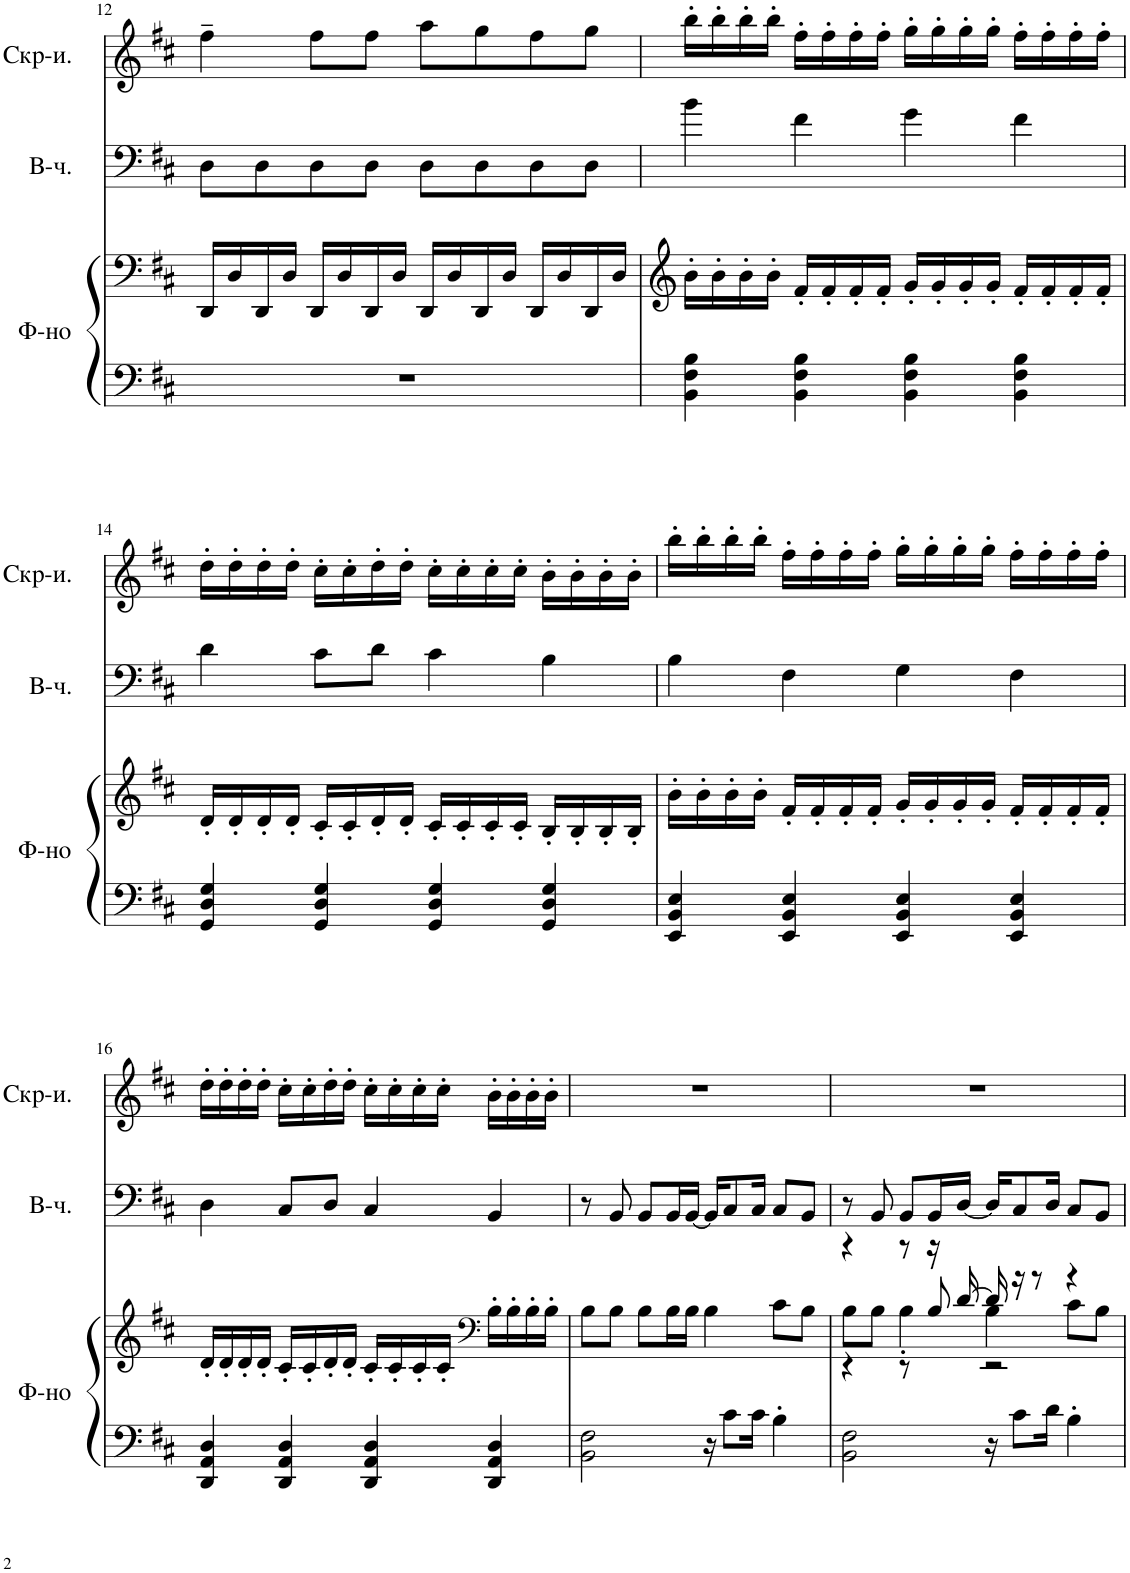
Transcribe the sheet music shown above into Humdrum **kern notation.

**kern	**kern	**kern	**kern
*part3	*part3	*part2	*part1
*staff4	*staff3	*staff2	*staff1
*I"Фортепиано, Piano	*	*I"Виолончель	*I"Скрипки, Violin 1
!!LO:PB:g=z
*clefF4	*clefF4	*clefF4	*clefG2
*k[f#c#]	*k[f#c#]	*k[f#c#]	*k[f#c#]
*M4/4	*M4/4	*M4/4	*M4/4
=12	=12	=12	=12
1r	16DD/LL	8D\L	4ff#~\
.	16D/	.	.
.	16DD/	8D\	.
.	16D/JJ	.	.
.	16DD/LL	8D\	8ff#\L
.	16D/	.	.
.	16DD/	8D\J	8ff#\J
.	16D/JJ	.	.
.	16DD/LL	8D\L	8aa\L
.	16D/	.	.
.	16DD/	8D\	8gg\
.	16D/JJ	.	.
.	16DD/LL	8D\	8ff#\
.	16D/	.	.
.	16DD/	8D\J	8gg\J
.	16D/JJ	.	.
=13	=13	=13	=13
4BB\ 4F#\ 4B\	16b'\LL	4b\	16bb'\LL
.	16b'\	.	16bb'\
.	16b'\	.	16bb'\
.	16b'\JJ	.	16bb'\JJ
4BB\ 4F#\ 4B\	16f#'/LL	4f#\	16ff#'\LL
.	16f#'/	.	16ff#'\
.	16f#'/	.	16ff#'\
.	16f#'/JJ	.	16ff#'\JJ
4BB\ 4F#\ 4B\	16g'/LL	4g\	16gg'\LL
.	16g'/	.	16gg'\
.	16g'/	.	16gg'\
.	16g'/JJ	.	16gg'\JJ
4BB\ 4F#\ 4B\	16f#'/LL	4f#\	16ff#'\LL
.	16f#'/	.	16ff#'\
.	16f#'/	.	16ff#'\
.	16f#'/JJ	.	16ff#'\JJ
!!LO:LB:g=z
=14	=14	=14	=14
4GG/ 4D/ 4G/	16d'/LL	4d\	16dd'\LL
.	16d'/	.	16dd'\
.	16d'/	.	16dd'\
.	16d'/JJ	.	16dd'\JJ
4GG/ 4D/ 4G/	16c#'/LL	8c#\L	16cc#'\LL
.	16c#'/	.	16cc#'\
.	16d'/	8d\J	16dd'\
.	16d'/JJ	.	16dd'\JJ
4GG/ 4D/ 4G/	16c#'/LL	4c#\	16cc#'\LL
.	16c#'/	.	16cc#'\
.	16c#'/	.	16cc#'\
.	16c#'/JJ	.	16cc#'\JJ
4GG/ 4D/ 4G/	16B'/LL	4B\	16b'\LL
.	16B'/	.	16b'\
.	16B'/	.	16b'\
.	16B'/JJ	.	16b'\JJ
=15	=15	=15	=15
4EE/ 4BB/ 4E/	16b'\LL	4B\	16bb'\LL
.	16b'\	.	16bb'\
.	16b'\	.	16bb'\
.	16b'\JJ	.	16bb'\JJ
4EE/ 4BB/ 4E/	16f#'/LL	4F#\	16ff#'\LL
.	16f#'/	.	16ff#'\
.	16f#'/	.	16ff#'\
.	16f#'/JJ	.	16ff#'\JJ
4EE/ 4BB/ 4E/	16g'/LL	4G\	16gg'\LL
.	16g'/	.	16gg'\
.	16g'/	.	16gg'\
.	16g'/JJ	.	16gg'\JJ
4EE/ 4BB/ 4E/	16f#'/LL	4F#\	16ff#'\LL
.	16f#'/	.	16ff#'\
.	16f#'/	.	16ff#'\
.	16f#'/JJ	.	16ff#'\JJ
!!LO:LB:g=z
=16	=16	=16	=16
4DD/ 4AA/ 4D/	16d'/LL	4D\	16dd'\LL
.	16d'/	.	16dd'\
.	16d'/	.	16dd'\
.	16d'/JJ	.	16dd'\JJ
4DD/ 4AA/ 4D/	16c#'/LL	8C#/L	16cc#'\LL
.	16c#'/	.	16cc#'\
.	16d'/	8D/J	16dd'\
.	16d'/JJ	.	16dd'\JJ
4DD/ 4AA/ 4D/	16c#'/LL	4C#/	16cc#'\LL
.	16c#'/	.	16cc#'\
.	16c#'/	.	16cc#'\
.	16c#'/JJ	.	16cc#'\JJ
*	*clefF4	*	*
4DD/ 4AA/ 4D/	16B'\LL	4BB/	16b'\LL
.	16B'\	.	16b'\
.	16B'\	.	16b'\
.	16B'\JJ	.	16b'\JJ
=17	=17	=17	=17
2BB\ 2F#\	8B\L	8r	1r
.	8B\J	8BB/	.
.	8B\L	8BB/L	.
.	16B\L	16BB/L	.
.	16B\JJ	[16BB/JJ	.
16r	4B\	16BB/KL]	.
8c#\L	.	8C#/	.
16c#\Jk	.	16C#/Jk	.
4B'\	8c#\L	8C#/L	.
.	8B\J	8BB/J	.
=18	=18	=18	=18
*	*^	*	*
*	*	*^	*	*
2BB\ 2F#\	4r	8B\L	4r	8r	1r
.	.	8B\J	.	8BB/	.
.	8r	4B'\	8r	8BB/L	.
.	16r	.	8B/	16BB/L	.
.	[16d/	.	.	[16D/JJ	.
16r	16d/]	4B\	2r	16D/KL]	.
8c#\L	16r	.	.	8C#/	.
.	8r	.	.	.	.
16d\Jk	.	.	.	16D/Jk	.
4B'\	4r	8c#\L	.	8C#/L	.
.	.	8B\J	.	8BB/J	.
*	*v	*v	*v	*	*
=	=	=	=
*-	*-	*-	*-
